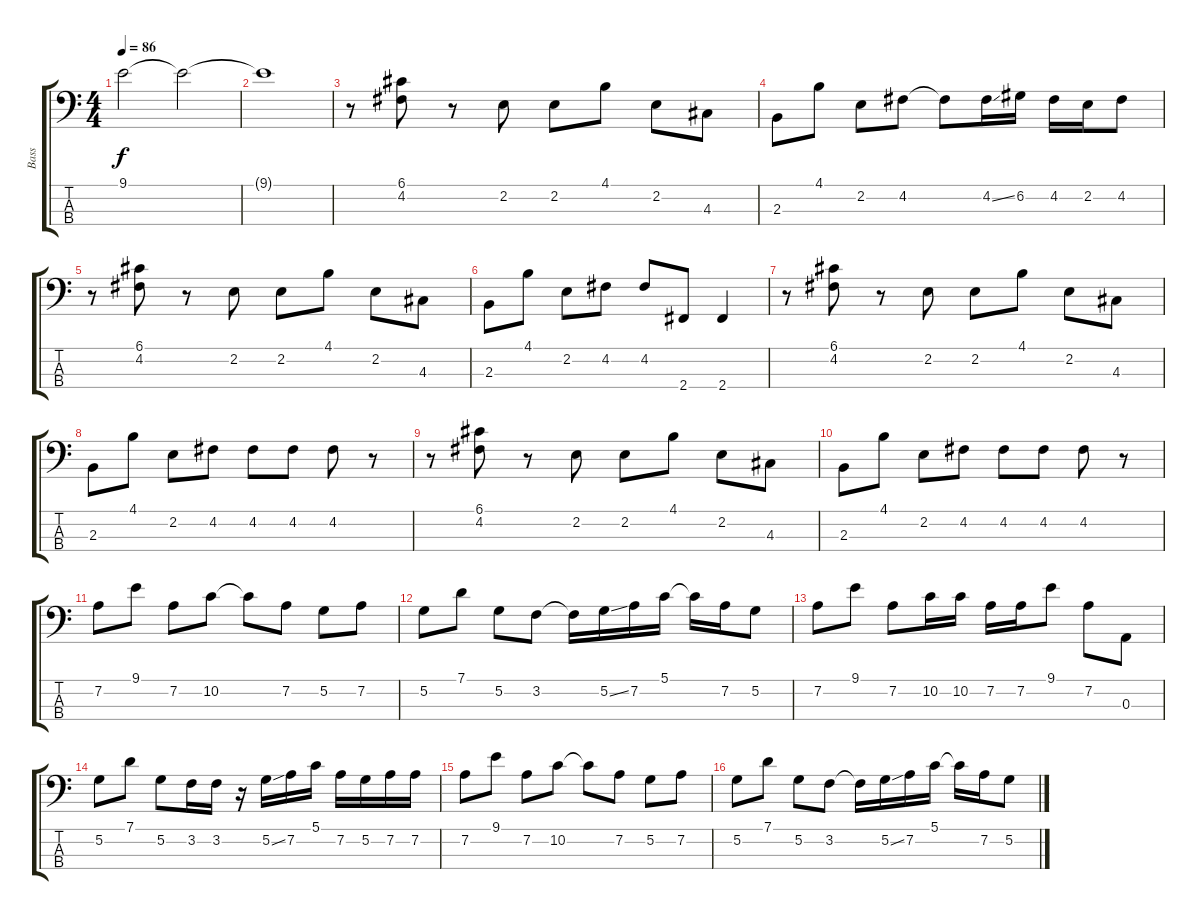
\track ("Bass" "Bass") {instrument electricbassfinger}
\staff {score tabs}
\tuning (G2 D2 A1 E1) {hide}
\ts (4 4)
\tempo 86
\clef f4
\ks c
9.1.2{dy f} 9.1{t}.2 |
9.1{t}.1 |
r.8 (6.1 4.2).8 r.8 2.2.8 2.2.8 4.1.8 2.2.8 4.3.8 |
2.3.8 4.1.8 2.2.8 4.2.8 4.2{t}.8 4.2{ss}.16 6.2.16 4.2.16 2.2.16 4.2.8 |
r.8 (6.1 4.2).8 r.8 2.2.8 2.2.8 4.1.8 2.2.8 4.3.8 |
2.3.8 4.1.8 2.2.8 4.2.8 4.2.8 2.4.8 2.4.4 |
r.8 (6.1 4.2).8 r.8 2.2.8 2.2.8 4.1.8 2.2.8 4.3.8 |
2.3.8 4.1.8 2.2.8 4.2.8 4.2.8 4.2.8 4.2.8 r.8 |
r.8 (6.1 4.2).8 r.8 2.2.8 2.2.8 4.1.8 2.2.8 4.3.8 |
2.3.8 4.1.8 2.2.8 4.2.8 4.2.8 4.2.8 4.2.8 r.8 |
7.2.8 9.1.8 7.2.8 10.2.8 10.2{t}.8 7.2.8 5.2.8 7.2.8 |
5.2.8 7.1.8 5.2.8 3.2.8 3.2{t}.16 5.2{ss}.16 7.2.16 5.1.16 5.1{t}.16 7.2.16 5.2.8 |
7.2.8 9.1.8 7.2.8 10.2.16 10.2.16 7.2.16 7.2.16 9.1.8 7.2.8 0.3.8 |
5.2.8 7.1.8 5.2.8 3.2.16 3.2.16 r.16 5.2{ss}.16 7.2.16 5.1.16 7.2.16 5.2.16 7.2.16 7.2.16 |
7.2.8 9.1.8 7.2.8 10.2.8 10.2{t}.8 7.2.8 5.2.8 7.2.8 |
5.2.8 7.1.8 5.2.8 3.2.8 3.2{t}.16 5.2{ss}.16 7.2.16 5.1.16 5.1{t}.16 7.2.16 5.2.8
